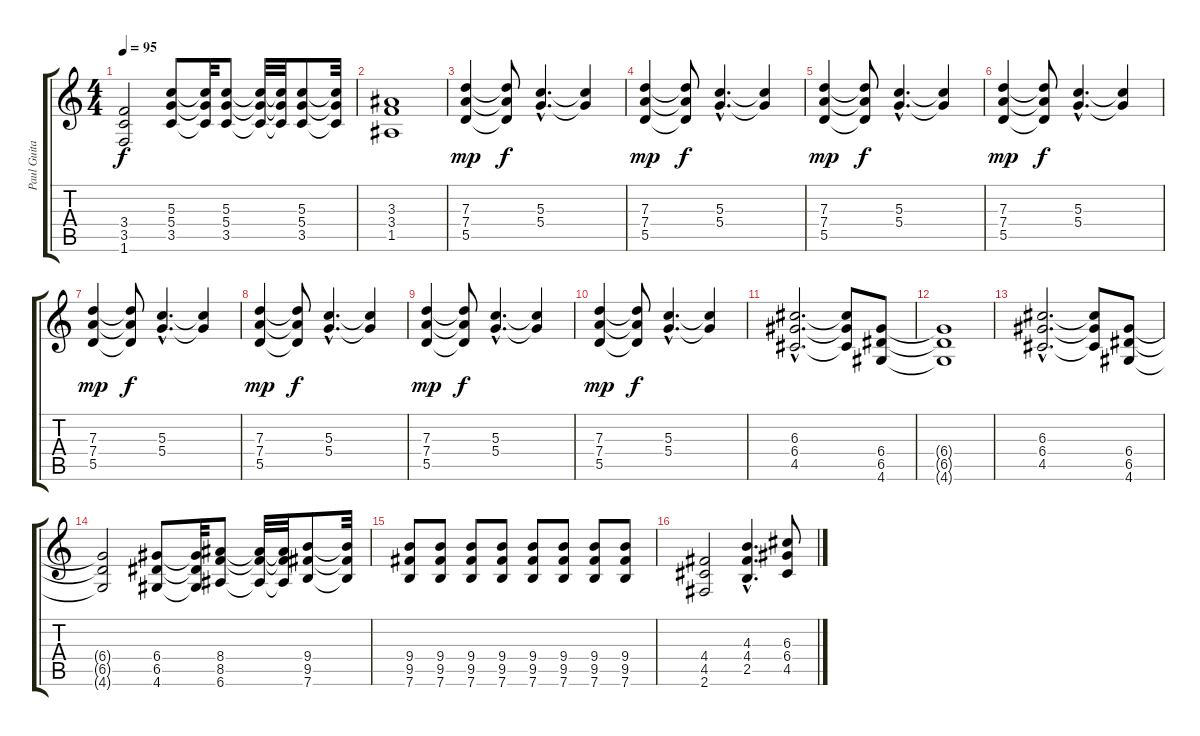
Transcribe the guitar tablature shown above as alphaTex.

\track ("Paul Guitar" "Paul Guita") {instrument distortionguitar}
\staff {score tabs}
\tuning (E4 B3 G3 D3 A2 E2) {hide}
\ts (4 4)
\tempo 95
\clef g2
\ks c
(3.4 3.5 1.6).2{dy f} (5.3 5.4 3.5).8 (5.3{t} 5.4{t} 3.5{t}).32 (5.3 5.4 3.5).8 (5.3{t} 5.4{t} 3.5{t}).32 (5.3{t} 5.4{t} 3.5{t}).32 (5.3 5.4 3.5).8 (5.3{t} 5.4{t} 3.5{t}).32 |
(3.3 3.4 1.5).1 |
(7.3 7.4 5.5).4{dy mp} (7.3{t} 7.4{t} 5.5{t}).8{dy f} (5.3{hac} 5.4{hac}).4{d} (5.3{t} 5.4{t}).4 |
(7.3 7.4 5.5).4{dy mp} (7.3{t} 7.4{t} 5.5{t}).8{dy f} (5.3{hac} 5.4{hac}).4{d} (5.3{t} 5.4{t}).4 |
(7.3 7.4 5.5).4{dy mp} (7.3{t} 7.4{t} 5.5{t}).8{dy f} (5.3{hac} 5.4{hac}).4{d} (5.3{t} 5.4{t}).4 |
(7.3 7.4 5.5).4{dy mp} (7.3{t} 7.4{t} 5.5{t}).8{dy f} (5.3{hac} 5.4{hac}).4{d} (5.3{t} 5.4{t}).4 |
(7.3 7.4 5.5).4{dy mp} (7.3{t} 7.4{t} 5.5{t}).8{dy f} (5.3{hac} 5.4{hac}).4{d} (5.3{t} 5.4{t}).4 |
(7.3 7.4 5.5).4{dy mp} (7.3{t} 7.4{t} 5.5{t}).8{dy f} (5.3{hac} 5.4{hac}).4{d} (5.3{t} 5.4{t}).4 |
(7.3 7.4 5.5).4{dy mp} (7.3{t} 7.4{t} 5.5{t}).8{dy f} (5.3{hac} 5.4{hac}).4{d} (5.3{t} 5.4{t}).4 |
(7.3 7.4 5.5).4{dy mp} (7.3{t} 7.4{t} 5.5{t}).8{dy f} (5.3{hac} 5.4{hac}).4{d} (5.3{t} 5.4{t}).4 |
(6.3{hac} 6.4{hac} 4.5{hac}).2{d} (6.3{t} 6.4{t} 4.5{t}).8 (6.4 6.5 4.6).8 |
(6.4{t} 6.5{t} 4.6{t}).1 |
(6.3{hac} 6.4{hac} 4.5{hac}).2{d} (6.3{t} 6.4{t} 4.5{t}).8 (6.4 6.5 4.6).8 |
(6.4{t} 6.5{t} 4.6{t}).2 (6.4 6.5 4.6).8 (6.4{t} 6.5{t} 4.6{t}).32 (8.4 8.5 6.6).8 (8.4{t} 8.5{t} 6.6{t}).32 (8.4{t} 8.5{t} 6.6{t}).32 (9.4 9.5 7.6).8 (9.4{t} 9.5{t} 7.6{t}).32 |
(9.4 9.5 7.6).8 (9.4 9.5 7.6).8 (9.4 9.5 7.6).8 (9.4 9.5 7.6).8 (9.4 9.5 7.6).8 (9.4 9.5 7.6).8 (9.4 9.5 7.6).8 (9.4 9.5 7.6).8 |
(4.4 4.5 2.6).2 (4.3{hac} 4.4{hac} 2.5{hac}).4{d} (6.3 6.4 4.5).8
